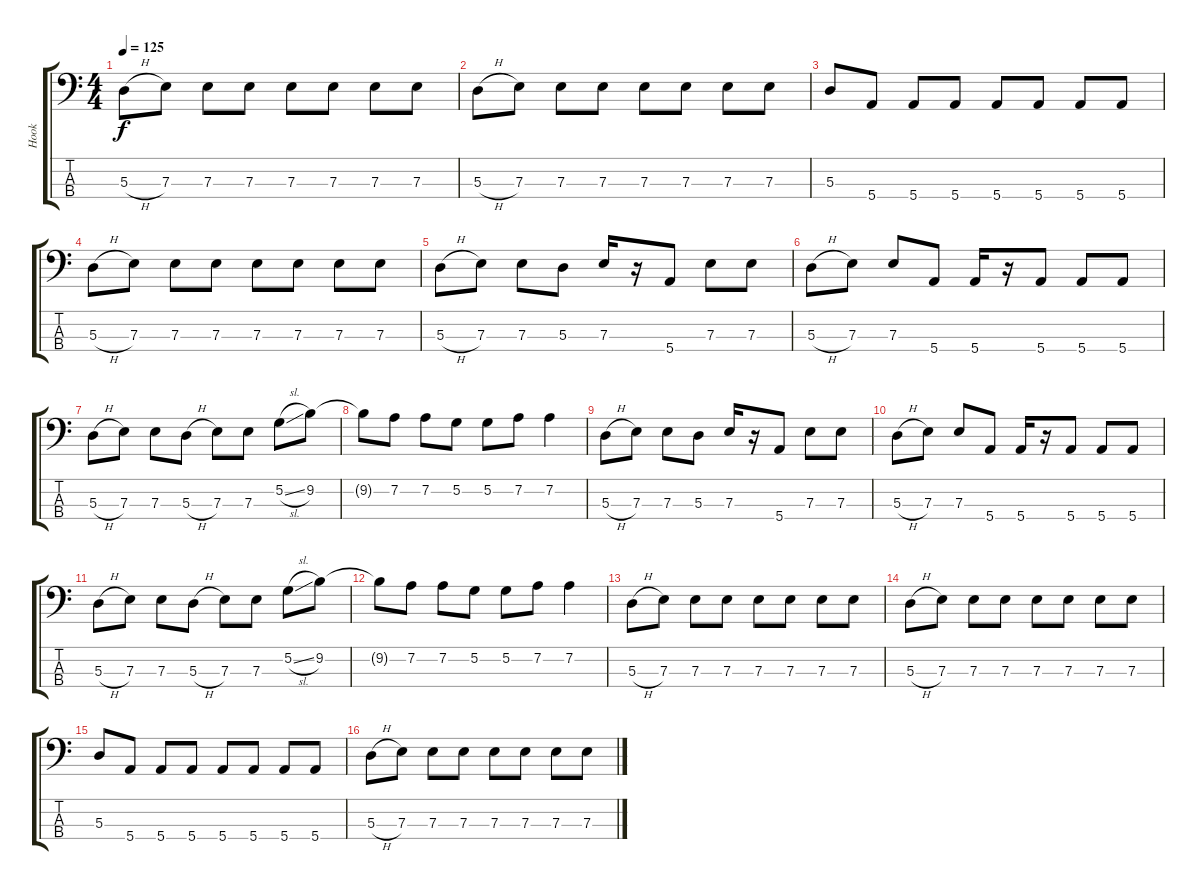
\track ("Hook" "Hook") {instrument electricbasspick}
\staff {score tabs}
\tuning (G2 D2 A1 E1) {hide}
\ts (4 4)
\tempo 125
\clef f4
\ks c
5.3{h}.8{dy f} 7.3.8 7.3.8 7.3.8 7.3.8 7.3.8 7.3.8 7.3.8 |
5.3{h}.8 7.3.8 7.3.8 7.3.8 7.3.8 7.3.8 7.3.8 7.3.8 |
5.3.8 5.4.8 5.4.8 5.4.8 5.4.8 5.4.8 5.4.8 5.4.8 |
5.3{h}.8 7.3.8 7.3.8 7.3.8 7.3.8 7.3.8 7.3.8 7.3.8 |
5.3{h}.8 7.3.8 7.3.8 5.3.8 7.3.16 r.16 5.4.8 7.3.8 7.3.8 |
5.3{h}.8 7.3.8 7.3.8 5.4.8 5.4.16 r.16 5.4.8 5.4.8 5.4.8 |
5.3{h}.8 7.3.8 7.3.8 5.3{h}.8 7.3.8 7.3.8 5.2{sl}.8 9.2.8 |
9.2{t}.8 7.2.8 7.2.8 5.2.8 5.2.8 7.2.8 7.2.4 |
5.3{h}.8 7.3.8 7.3.8 5.3.8 7.3.16 r.16 5.4.8 7.3.8 7.3.8 |
5.3{h}.8 7.3.8 7.3.8 5.4.8 5.4.16 r.16 5.4.8 5.4.8 5.4.8 |
5.3{h}.8 7.3.8 7.3.8 5.3{h}.8 7.3.8 7.3.8 5.2{sl}.8 9.2.8 |
9.2{t}.8 7.2.8 7.2.8 5.2.8 5.2.8 7.2.8 7.2.4 |
5.3{h}.8 7.3.8 7.3.8 7.3.8 7.3.8 7.3.8 7.3.8 7.3.8 |
5.3{h}.8 7.3.8 7.3.8 7.3.8 7.3.8 7.3.8 7.3.8 7.3.8 |
5.3.8 5.4.8 5.4.8 5.4.8 5.4.8 5.4.8 5.4.8 5.4.8 |
5.3{h}.8 7.3.8 7.3.8 7.3.8 7.3.8 7.3.8 7.3.8 7.3.8
